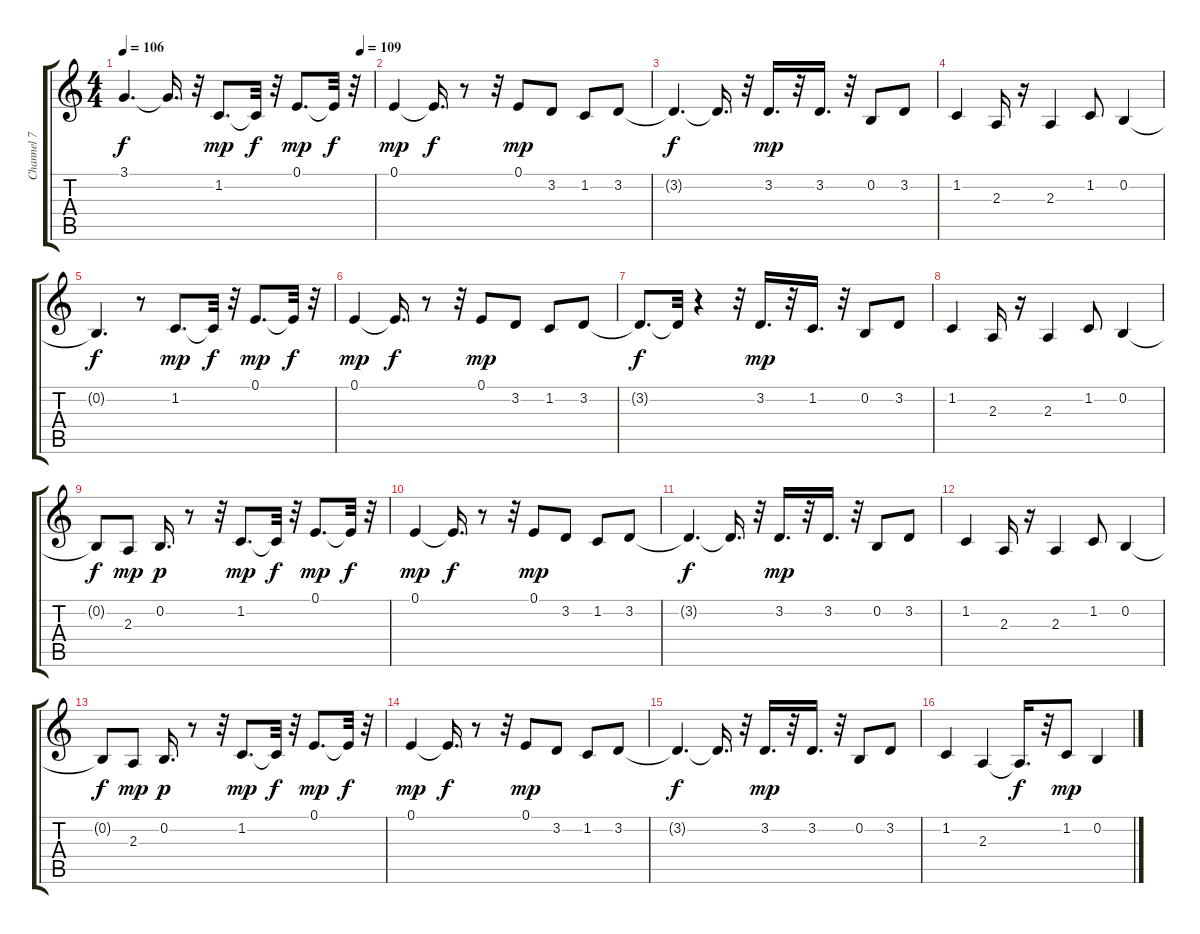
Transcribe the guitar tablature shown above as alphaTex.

\track ("Channel 7" "Channel 7") {instrument frenchhorn}
\staff {score tabs}
\tuning (E4 B3 G3 D3 A2 E2) {hide}
\ts (4 4)
\tempo 106
\tempo (109 0.9479166666666666)
\clef g2
\ks c
3.1{t}.4{d dy f} 3.1{t}.16{d} r.32 1.2.8{d dy mp} 1.2{t}.32{dy f} r.32 0.1.8{d dy mp} 0.1{t}.32{dy f} r.32 |
0.1.4{dy mp} 0.1{t}.16{d dy f} r.8 r.32 0.1.8{dy mp} 3.2.8 1.2.8 3.2.8 |
3.2{t}.4{d dy f} 3.2{t}.16{d} r.32 3.2.16{d dy mp} r.32 3.2.16{d} r.32 0.2.8 3.2.8 |
1.2.4 2.3.16 r.16 2.3.4 1.2.8 0.2.4 |
0.2{t}.4{d dy f} r.8 1.2.8{d dy mp} 1.2{t}.32{dy f} r.32 0.1.8{d dy mp} 0.1{t}.32{dy f} r.32 |
0.1.4{dy mp} 0.1{t}.16{d dy f} r.8 r.32 0.1.8{dy mp} 3.2.8 1.2.8 3.2.8 |
3.2{t}.8{d dy f} 3.2{t}.32 r.4 r.32 3.2.16{d dy mp} r.32 1.2.16{d} r.32 0.2.8 3.2.8 |
1.2.4 2.3.16 r.16 2.3.4 1.2.8 0.2.4 |
0.2{t}.8{dy f} 2.3.8{dy mp} 0.2.16{d dy p} r.8 r.32 1.2.8{d dy mp} 1.2{t}.32{dy f} r.32 0.1.8{d dy mp} 0.1{t}.32{dy f} r.32 |
0.1.4{dy mp} 0.1{t}.16{d dy f} r.8 r.32 0.1.8{dy mp} 3.2.8 1.2.8 3.2.8 |
3.2{t}.4{d dy f} 3.2{t}.16{d} r.32 3.2.16{d dy mp} r.32 3.2.16{d} r.32 0.2.8 3.2.8 |
1.2.4 2.3.16 r.16 2.3.4 1.2.8 0.2.4 |
0.2{t}.8{dy f} 2.3.8{dy mp} 0.2.16{d dy p} r.8 r.32 1.2.8{d dy mp} 1.2{t}.32{dy f} r.32 0.1.8{d dy mp} 0.1{t}.32{dy f} r.32 |
0.1.4{dy mp} 0.1{t}.16{d dy f} r.8 r.32 0.1.8{dy mp} 3.2.8 1.2.8 3.2.8 |
3.2{t}.4{d dy f} 3.2{t}.16{d} r.32 3.2.16{d dy mp} r.32 3.2.16{d} r.32 0.2.8 3.2.8 |
1.2.4 2.3.4 2.3{t}.16{d dy f} r.32 1.2.8{dy mp} 0.2.4
